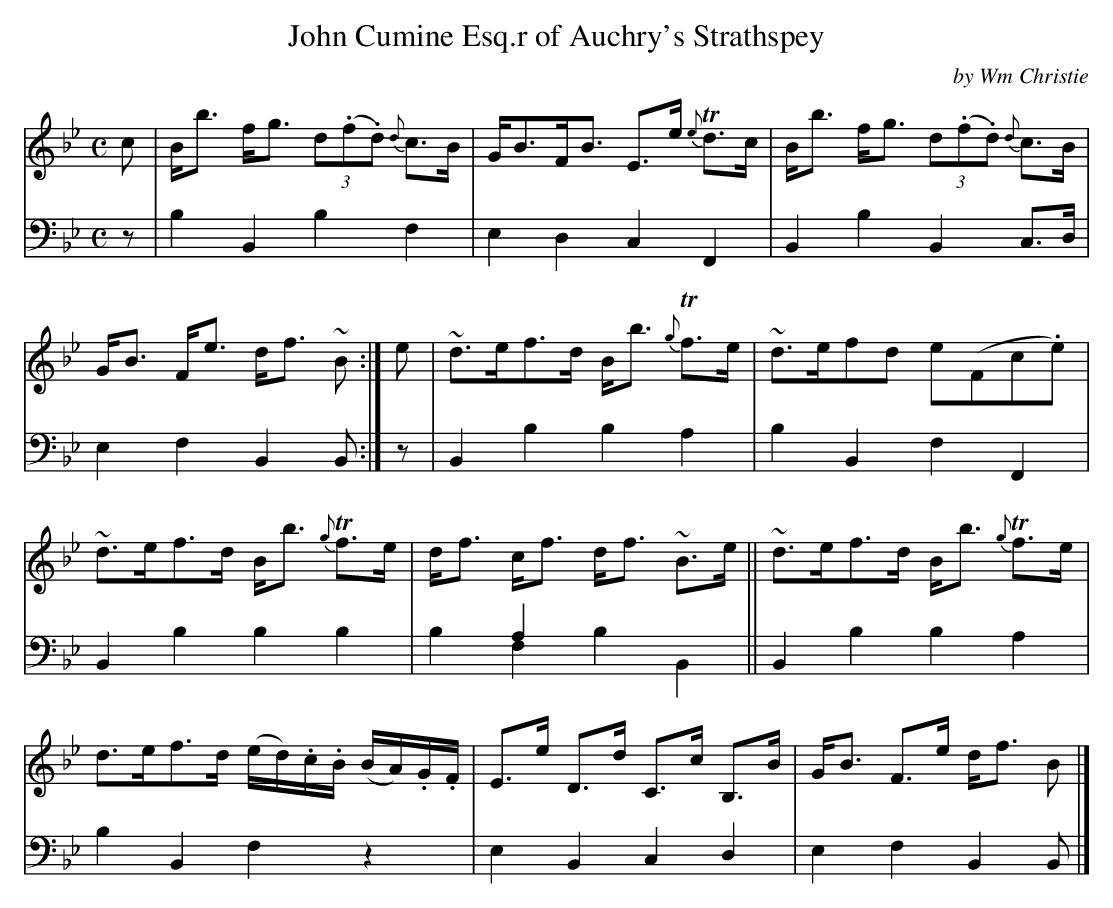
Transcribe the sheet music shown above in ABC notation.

X:1
T: John Cumine Esq.r of Auchry's Strathspey
C: by Wm Christie
M: C
L: 1/8
K: Bb
V: 1 staves=2
c |\
B<b f<g (3d(.f.d) {d}c>B | G<BF<B E>e {e}Td>c |\
B<b f<g (3d(.f.d) {d}c>B | G<B F<e d<f ~B :| e |\
~d>ef>d B<b {g}Tf>e | ~d>efd e(Fc.e)|
~d>ef>d B<b {g}Tf>e | d<f c<f d<f ~B>e ||\
~d>ef>d B<b {g}Tf>e | d>ef>d (e/d/).c/.B/ (B/A/).G/.F/ |\
E>e D>d C>c B,>B | G<B F>e d<f B |]
V: 2 clef=bass middle=d
z |\
b2B2 b2f2 | e2d2 c2F2 | B2b2 B2c>d | e2f2 B2B :| z | B2b2 b2a2 | b2B2 f2F2 |
B2b2 b2b2 | x2a2 x4 & b2f2 b2B2 || B2b2 b2a2 | b2B2 f2z2 | e2B2 c2d2 | e2f2 B2B |]
